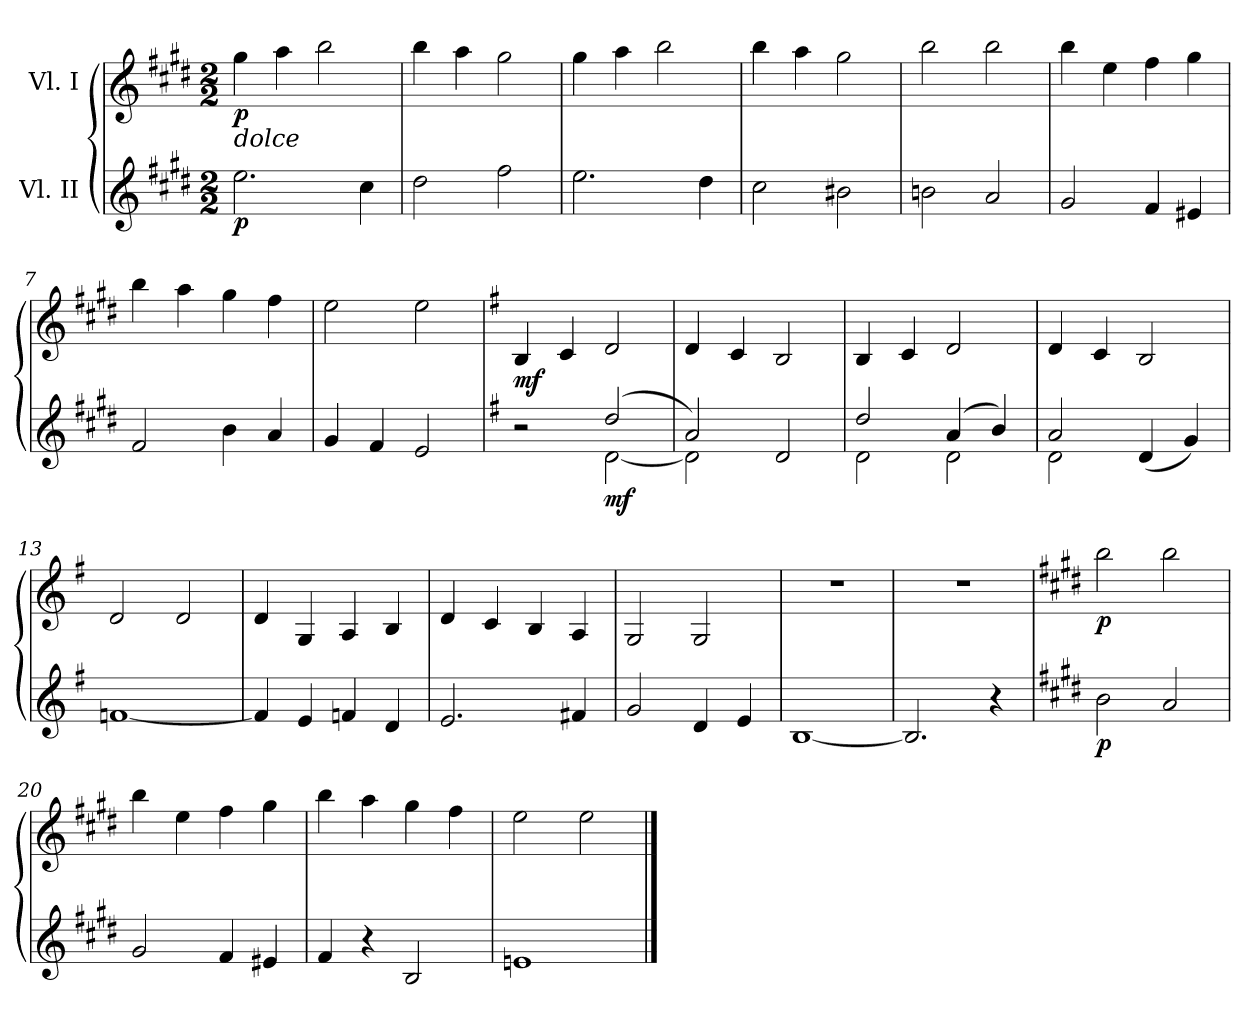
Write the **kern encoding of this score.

**kern	**dynam	**kern	**dynam
*part2	*part2	*part1	*part1
*staff2	*staff2	*staff1	*staff1
*I"Vl. II	*	*I"Vl. I	*
*clefG2	*	*clefG2	*
*k[f#c#g#d#]	*	*k[f#c#g#d#]	*
*E:	*	*E:	*
*M2/2	*	*M2/2	*
=1	=1	=1	=1
!	!	!LO:TX:b:i:t=dolce	!
!	!LO:DY:b	!	!LO:DY:b
2.ee\	p	4gg#\	p
.	.	4aa\	.
.	.	2bb\	.
4cc#\	.	.	.
=2	=2	=2	=2
2dd#\	.	4bb\	.
.	.	4aa\	.
2ff#\	.	2gg#\	.
=3	=3	=3	=3
2.ee\	.	4gg#\	.
.	.	4aa\	.
.	.	2bb\	.
4dd#\	.	.	.
=4	=4	=4	=4
2cc#\	.	4bb\	.
.	.	4aa\	.
2b#X\	.	2gg#\	.
=5	=5	=5	=5
2bn\	.	2bb\	.
2a/	.	2bb\	.
=6	=6	=6	=6
2g#/	.	4bb\	.
.	.	4ee\	.
4f#/	.	4ff#\	.
4e#X/	.	4gg#\	.
=7	=7	=7	=7
2f#/	.	4bb\	.
.	.	4aa\	.
4b\	.	4gg#\	.
4a/	.	4ff#\	.
=8	=8	=8	=8
4g#/	.	2ee\	.
4f#/	.	.	.
2e/	.	2ee\	.
!!LO:LB:g=z
=9	=9	=9	=9
*k[f#]	*	*k[f#]	*
*G:	*	*G:	*
*^	*	*	*
!	!	!	!	!LO:DY:b
2r	2ryy	.	4B/	mf
.	.	.	4c/	.
!	!	!LO:DY:b	!	!
(>2dd/	[2d\	mf	2d/	.
=10	=10	=10	=10	=10
2a/)	2d\]	.	4d/	.
.	.	.	4c/	.
2d/	2ryy	.	2B/	.
=11	=11	=11	=11	=11
2dd/	2d\	.	4B/	.
.	.	.	4c/	.
(>4a/	2d\	.	2d/	.
4b/)	.	.	.	.
=12	=12	=12	=12	=12
2a/	2d\	.	4d/	.
.	.	.	4c/	.
(<4d/	2ryy	.	2B/	.
4g/)	.	.	.	.
*v	*v	*	*	*
=13	=13	=13	=13
[1fn	.	2d/	.
.	.	2d/	.
=14	=14	=14	=14
4f/]	.	4d/	.
4e/	.	4G/	.
4fn/	.	4A/	.
4d/	.	4B/	.
=15	=15	=15	=15
2.e/	.	4d/	.
.	.	4c/	.
.	.	4B/	.
4f#X/	.	4A/	.
!!LO:LB:g=z
=16	=16	=16	=16
2g/	.	2G/	.
4d/	.	2G/	.
4e/	.	.	.
=17	=17	=17	=17
[1B	.	1r	.
=18	=18	=18	=18
2.B/]	.	1r	.
4r	.	.	.
=19	=19	=19	=19
*k[f#c#g#d#]	*	*k[f#c#g#d#]	*
*E:	*	*E:	*
!	!LO:DY:b	!	!LO:DY:b
2b\	p	2bb\	p
2a/	.	2bb\	.
=20	=20	=20	=20
2g#/	.	4bb\	.
.	.	4ee\	.
4f#/	.	4ff#\	.
4e#X/	.	4gg#\	.
=21	=21	=21	=21
4f#/	.	4bb\	.
4r	.	4aa\	.
2B/	.	4gg#\	.
.	.	4ff#\	.
=22	=22	=22	=22
1en	.	2ee\	.
.	.	2ee\	.
==	==	==	==
*-	*-	*-	*-
